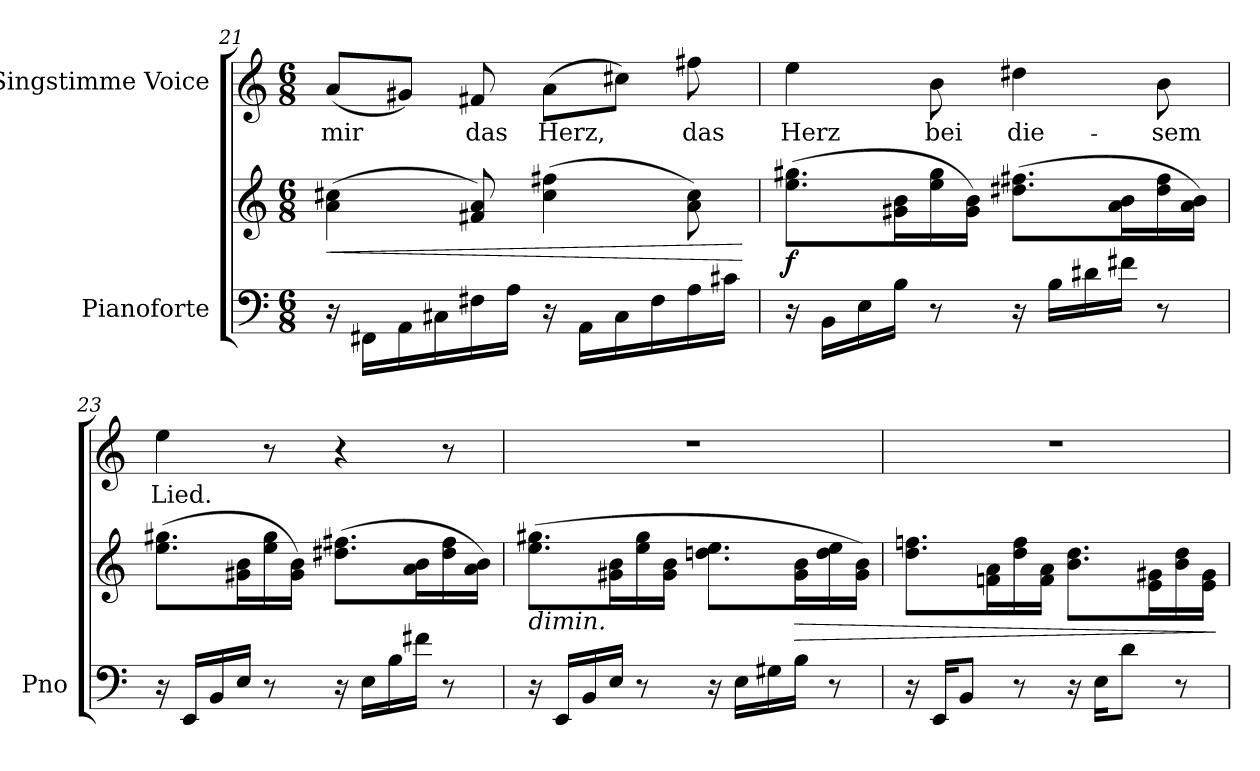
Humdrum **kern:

**kern	**kern	**dynam	**kern	**text
*part2	*part2	*part2	*part1	*part1
*staff3	*staff2	*staff2/3	*staff1	*staff1
*I"Pianoforte	*	*	*I"Singstimme Voice	*
*I'Pno	*	*	*	*
*clefF4	*clefG2	*	*clefG2	*
*k[]	*k[]	*	*k[]	*
*M6/8	*M6/8	*	*M6/8	*
=21	=21	=21	=21	=21
!	!	!LO:HP:b	!	!LO:LY:b
16r	(4a\ 4cc#X\	<	(8a/L	mir
16FF#X\LL	.	.	.	.
16AA\	.	.	8g#X/J)	.
16C#X\	.	.	.	.
!	!	!	!	!LO:LY:b
16F#X\	8f#X/ 8a/)	.	8f#X/	das
16A\JJ	.	.	.	.
!	!	!	!	!LO:LY:b
16r	(4cc#\ 4ff#X\	.	(8a\L	Herz,
16AA\LL	.	.	.	.
16C#\	.	.	8cc#X\J)	.
16F#\	.	.	.	.
!	!	!	!	!LO:LY:b
16A\	8a\ 8cc#\)	.	8ff#X\	das
16c#X\JJ	.	.	.	.
.	.	[	.	.
!!LO:LB:g=z
=22	=22	=22	=22	=22
!	!	!LO:DY:b	!	!LO:LY:b
16r	(8.ee\ 8.gg#X\L	f	4ee\	Herz
16BB\LL	.	.	.	.
16E\	.	.	.	.
16B\JJ	16g#X\ 16b\L	.	.	.
!	!	!	!	!LO:LY:b
8r	16ee\ 16gg#\	.	8b\	bei
.	16g#\ 16b\JJ)	.	.	.
!	!	!	!	!LO:LY:b
16r	(8.dd#X\ 8.ff#X\L	.	4dd#X\	die-
16B\LL	.	.	.	.
16d#X\	.	.	.	.
16f#X\JJ	16a\ 16b\L	.	.	.
!	!	!	!	!LO:LY:b
8r	16dd#\ 16ff#\	.	8b\	-sem
.	16a\ 16b\JJ)	.	.	.
!!LO:LB:g=z
=23	=23	=23	=23	=23
!	!	!	!	!LO:LY:b
16r	(8.ee\ 8.gg#X\L	.	4ee\	Lied.
16EE/LL	.	.	.	.
16BB/	.	.	.	.
16E/JJ	16g#X\ 16b\L	.	.	.
8r	16ee\ 16gg#\	.	8r	.
.	16g#\ 16b\JJ)	.	.	.
16r	(8.dd#X\ 8.ff#X\L	.	4r	.
16E\LL	.	.	.	.
16B\	.	.	.	.
16f#X\JJ	16a\ 16b\L	.	.	.
8r	16dd#\ 16ff#\	.	8r	.
.	16a\ 16b\JJ)	.	.	.
=24	=24	=24	=24	=24
!	!LO:TX:b:i:t=dimin.	!	!	!
16r	(8.ee\ 8.gg#X\L	.	2.r	.
16EE/LL	.	.	.	.
16BB/	.	.	.	.
16E/JJ	16g#X\ 16b\L	.	.	.
8r	16ee\ 16gg#\	.	.	.
.	16g#\ 16b\JJ	.	.	.
16r	8.ddn\ 8.ee\L	.	.	.
16E\LL	.	.	.	.
16G#X\	.	.	.	.
!	!	!LO:HP:b	!	!
16B\JJ	16g#\ 16b\L	>	.	.
8r	16dd\ 16ee\	.	.	.
.	16g#\ 16b\JJ)	.	.	.
=25	=25	=25	=25	=25
16r	8.dd\ 8.ffn\L	.	2.r	.
16EE/KL	.	.	.	.
8BB/J	.	.	.	.
.	16fn\ 16a\L	.	.	.
8r	16dd\ 16ff\	.	.	.
.	16f\ 16a\JJ	.	.	.
16r	8.b\ 8.dd\L	.	.	.
16E\KL	.	.	.	.
8d\J	.	.	.	.
.	16e\ 16g#X\L	.	.	.
8r	16b\ 16dd\	.	.	.
.	16e\ 16g#\JJ	.	.	.
.	.	]	.	.
=	=	=	=	=
*-	*-	*-	*-	*-
